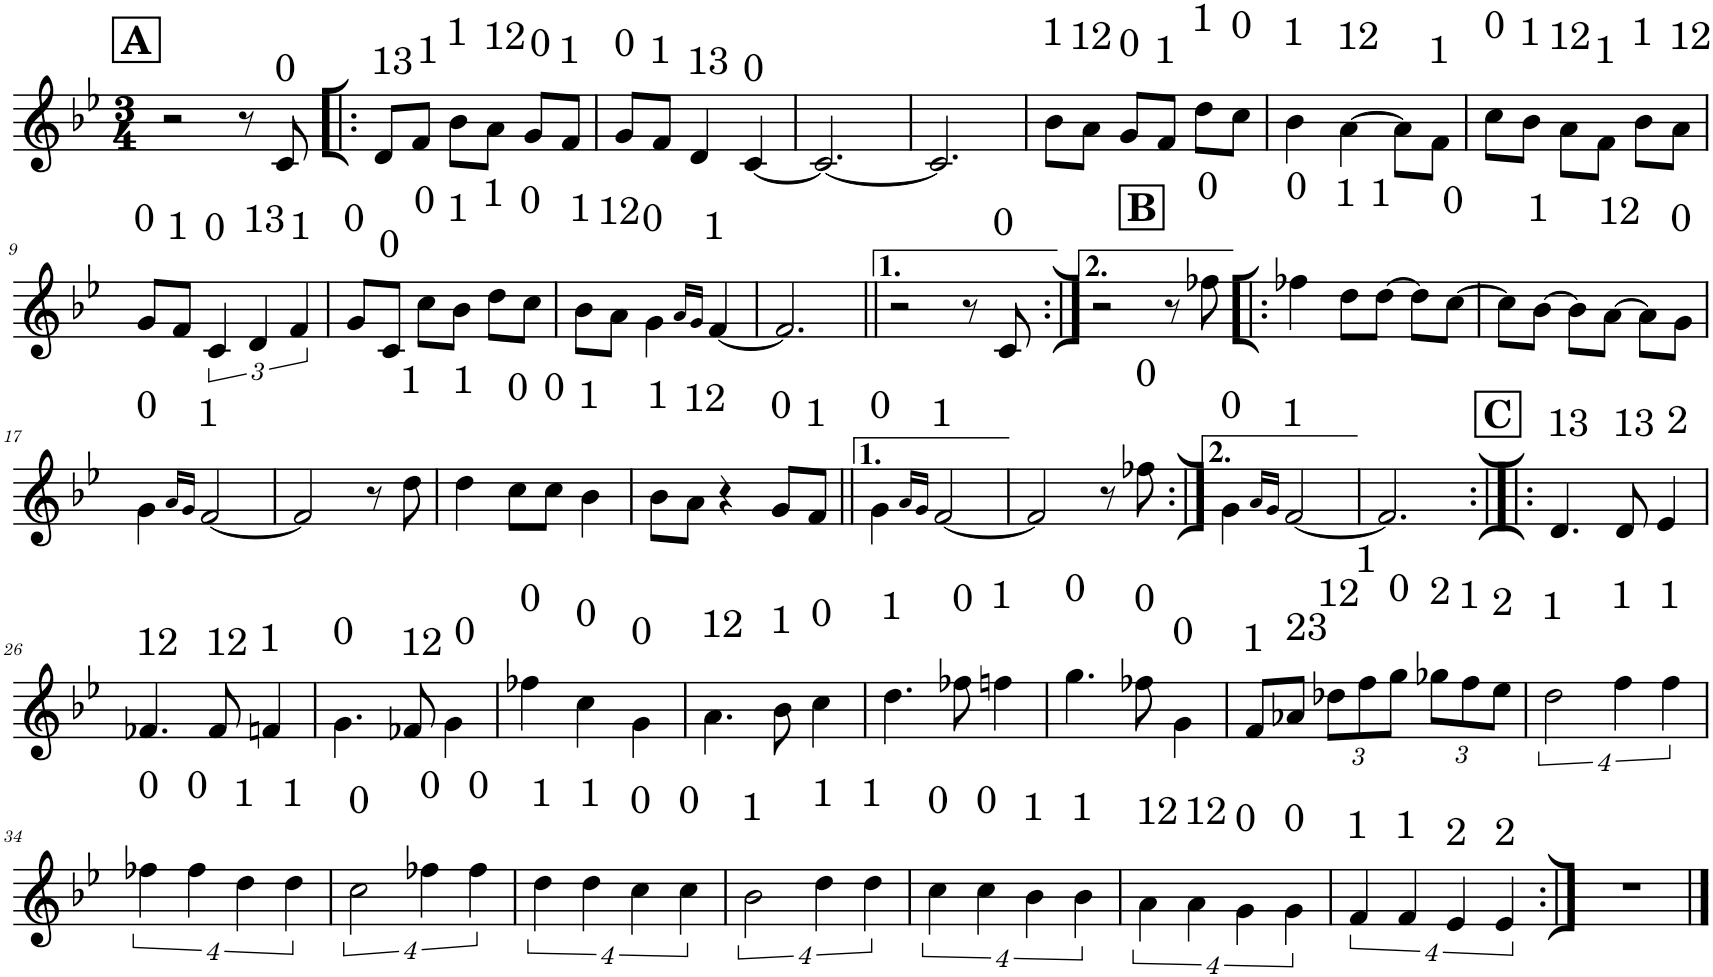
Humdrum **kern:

**kern
*part1
*staff1
*I"Trompete em Bb
*I'Tpt. em Bb
*clefG2
*Trd1c2
*k[b-e-]
*B-:
*M3/4
!!LO:REH:place=s1:a:B:cj:fs=14:t=A
=1
2r
8r
!LO:TX:a:t=0
8c/
=2!|:
!LO:TX:a:t=13
8d/L
!LO:TX:a:t=1
8f/J
!LO:TX:a:t=1
8b-\L
!LO:TX:a:t=12
8a\J
!LO:TX:a:t=0
8g/L
!LO:TX:a:t=1
8f/J
=3
!LO:TX:a:t=0
8g/L
!LO:TX:a:t=1
8f/J
!LO:TX:a:t=13
4d/
!LO:TX:a:t=0
[4c/
=4
2.c/_
=5
2.c/]
=6
!LO:TX:a:t=1
8b-\L
!LO:TX:a:t=12
8a\J
!LO:TX:a:t=0
8g/L
!LO:TX:a:t=1
8f/J
!LO:TX:a:t=1
8dd\L
!LO:TX:a:t=0
8cc\J
=7
!LO:TX:a:t=1
4b-\
!LO:TX:a:t=12
[4a\
8a\L]
!LO:TX:a:t=1
8f\J
=8
!LO:TX:a:t=0
8cc\L
!LO:TX:a:t=1
8b-\J
!LO:TX:a:t=12
8a\L
!LO:TX:a:t=1
8f\J
!LO:TX:a:t=1
8b-\L
!LO:TX:a:t=12
8a\J
!!LO:LB:g=z
=9
!LO:TX:a:t=0
8g/L
!LO:TX:a:t=1
8f/J
!LO:TX:a:t=0
6c/
!LO:TX:a:t=13
6d/
!LO:TX:a:t=1
6f/
=10
!LO:TX:a:t=0
8g/L
!LO:TX:a:t=0
8c/J
!LO:TX:a:t=0
8cc\L
!LO:TX:a:t=1
8b-\J
!LO:TX:a:t=1
8dd\L
!LO:TX:a:t=0
8cc\J
=11
!LO:TX:a:t=1
8b-\L
!LO:TX:a:t=12
8a\J
!LO:TX:a:t=0
4g\
16qa/LL
16qg/JJ
!LO:TX:a:t=1
[4f/
=12
2.f/]
=13||
2r
8r
!LO:TX:a:t=0
8c/
!!LO:REH:place=s1:a:B:cj:fs=14:t=B:qo=2.5
=14:|!
2r
8r
!LO:TX:a:t=0
8ff-X\
=15!|:
!LO:TX:a:t=0
4ff-X\
!LO:TX:a:t=1
8dd\L
!LO:TX:a:t=1
[8dd\J
8dd\L]
!LO:TX:a:t=0
[8cc\J
=16
8cc\L]
!LO:TX:a:t=1
[8b-\J
8b-\L]
!LO:TX:a:t=12
[8a\J
8a\L]
!LO:TX:a:t=0
8g\J
!!LO:LB:g=z
=17
!LO:TX:a:t=0
4g\
16qa/LL
16qg/JJ
!LO:TX:a:t=1
[2f/
=18
2f/]
8r
!LO:TX:a:t=1
8dd\
=19
!LO:TX:a:t=1
4dd\
!LO:TX:a:t=0
8cc\L
!LO:TX:a:t=0
8cc\J
!LO:TX:a:t=1
4b-\
=20
!LO:TX:a:t=1
8b-\L
!LO:TX:a:t=12
8a\J
4r
!LO:TX:a:t=0
8g/L
!LO:TX:a:t=1
8f/J
=21||
!LO:TX:a:t=0
4g\
16qa/LL
16qg/JJ
!LO:TX:a:t=1
[2f/
=22
2f/]
8r
!LO:TX:a:t=0
8ff-X\
=23:|!
!LO:TX:a:t=0
4g\
16qa/LL
16qg/JJ
!LO:TX:a:t=1
[2f/
=24
2.f/]
!!LO:REH:place=s1:a:B:cj:fs=14:t=C
=25:|!|:
!LO:TX:a:t=13
4.d/
!LO:TX:a:t=13
8d/
!LO:TX:a:t=2
4e-/
!!LO:LB:g=z
=26
!LO:TX:a:t=12
4.f-X/
!LO:TX:a:t=12
8f-/
!LO:TX:a:t=1
4fn/
=27
!LO:TX:a:t=0
4.g\
!LO:TX:a:t=12
8f-X/
!LO:TX:a:t=0
4g\
=28
!LO:TX:a:t=0
4ff-X\
!LO:TX:a:t=0
4cc\
!LO:TX:a:t=0
4g\
=29
!LO:TX:a:t=12
4.a\
!LO:TX:a:t=1
8b-\
!LO:TX:a:t=0
4cc\
=30
!LO:TX:a:t=1
4.dd\
!LO:TX:a:t=0
8ff-X\
!LO:TX:a:t=1
4ffn\
=31
!LO:TX:a:t=0
4.gg\
!LO:TX:a:t=0
8ff-X\
!LO:TX:a:t=0
4g\
=32
!LO:TX:a:t=1
8f/L
!LO:TX:a:t=23
8a-X/J
*Xbrackettup
!LO:TX:a:t=12
12dd-X\L
!LO:TX:a:t=1
12ff\
!LO:TX:a:t=0
12gg\J
!LO:TX:a:t=2
12gg-X\L
!LO:TX:a:t=1
12ff\
!LO:TX:a:t=2
12ee-\J
=33
*brackettup
!LO:TX:a:t=1
8%3dd\
!LO:TX:a:t=1
16%3ff\
!LO:TX:a:t=1
16%3ff\
!!LO:LB:g=z
=34
!LO:TX:a:t=0
16%3ff-X\
!LO:TX:a:t=0
16%3ff-\
!LO:TX:a:t=1
16%3dd\
!LO:TX:a:t=1
16%3dd\
=35
!LO:TX:a:t=0
8%3cc\
!LO:TX:a:t=0
16%3ff-X\
!LO:TX:a:t=0
16%3ff-\
=36
!LO:TX:a:t=1
16%3dd\
!LO:TX:a:t=1
16%3dd\
!LO:TX:a:t=0
16%3cc\
!LO:TX:a:t=0
16%3cc\
=37
!LO:TX:a:t=1
8%3b-\
!LO:TX:a:t=1
16%3dd\
!LO:TX:a:t=1
16%3dd\
=38
!LO:TX:a:t=0
16%3cc\
!LO:TX:a:t=0
16%3cc\
!LO:TX:a:t=1
16%3b-\
!LO:TX:a:t=1
16%3b-\
=39
!LO:TX:a:t=12
16%3a\
!LO:TX:a:t=12
16%3a\
!LO:TX:a:t=0
16%3g\
!LO:TX:a:t=0
16%3g\
=40
!LO:TX:a:t=1
16%3f/
!LO:TX:a:t=1
16%3f/
!LO:TX:a:t=2
16%3e-/
!LO:TX:a:t=2
16%3e-/
=41:|!
2.r
==
*-
